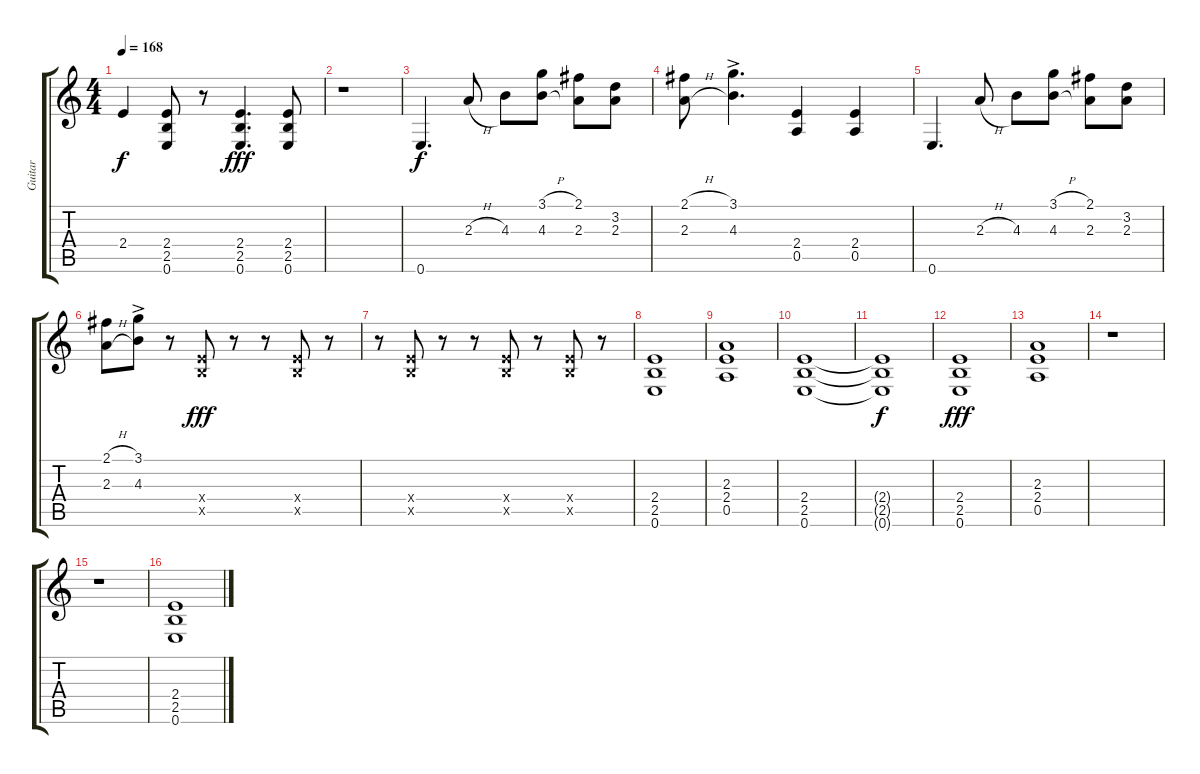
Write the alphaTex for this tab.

\track ("Guitar" "Guitar") {instrument overdrivenguitar}
\staff {score tabs}
\tuning (E4 B3 G3 D3 A2 E2) {hide}
\ts (4 4)
\tempo 168
\clef g2
\ks c
2.4{t}.4{dy f} (2.4 2.5 0.6).8 r.8 (2.4 2.5 0.6).4{d dy fff} (2.4 2.5 0.6).8 |
r.1 |
0.6.4{d dy f} 2.3{h}.8 4.3.8 (3.1{h} 4.3{h}).8 (2.1 2.3).8 (3.2 2.3).8 |
(2.1{h} 2.3{h}).8 (3.1{ac} 4.3{ac}).4{d} (2.4 0.5).4 (2.4 0.5).4 |
0.6.4{d} 2.3{h}.8 4.3.8 (3.1{h} 4.3{h}).8 (2.1 2.3).8 (3.2 2.3).8 |
(2.1{h} 2.3{h}).8 (3.1{ac} 4.3{ac}).8 r.8 (2.4{x} 2.5{x}).8{dy fff} r.8 r.8 (2.4{x} 2.5{x}).8 r.8 |
r.8 (2.4{x} 2.5{x}).8 r.8 r.8 (2.4{x} 2.5{x}).8 r.8 (2.4{x} 2.5{x}).8 r.8 |
(2.4 2.5 0.6).1 |
(2.3 2.4 0.5).1 |
(2.4 2.5 0.6).1 |
(2.4{t} 2.5{t} 0.6{t}).1{dy f} |
(2.4 2.5 0.6).1{dy fff} |
(2.3 2.4 0.5).1 |
r.1 |
r.1 |
(2.4 2.5 0.6).1
